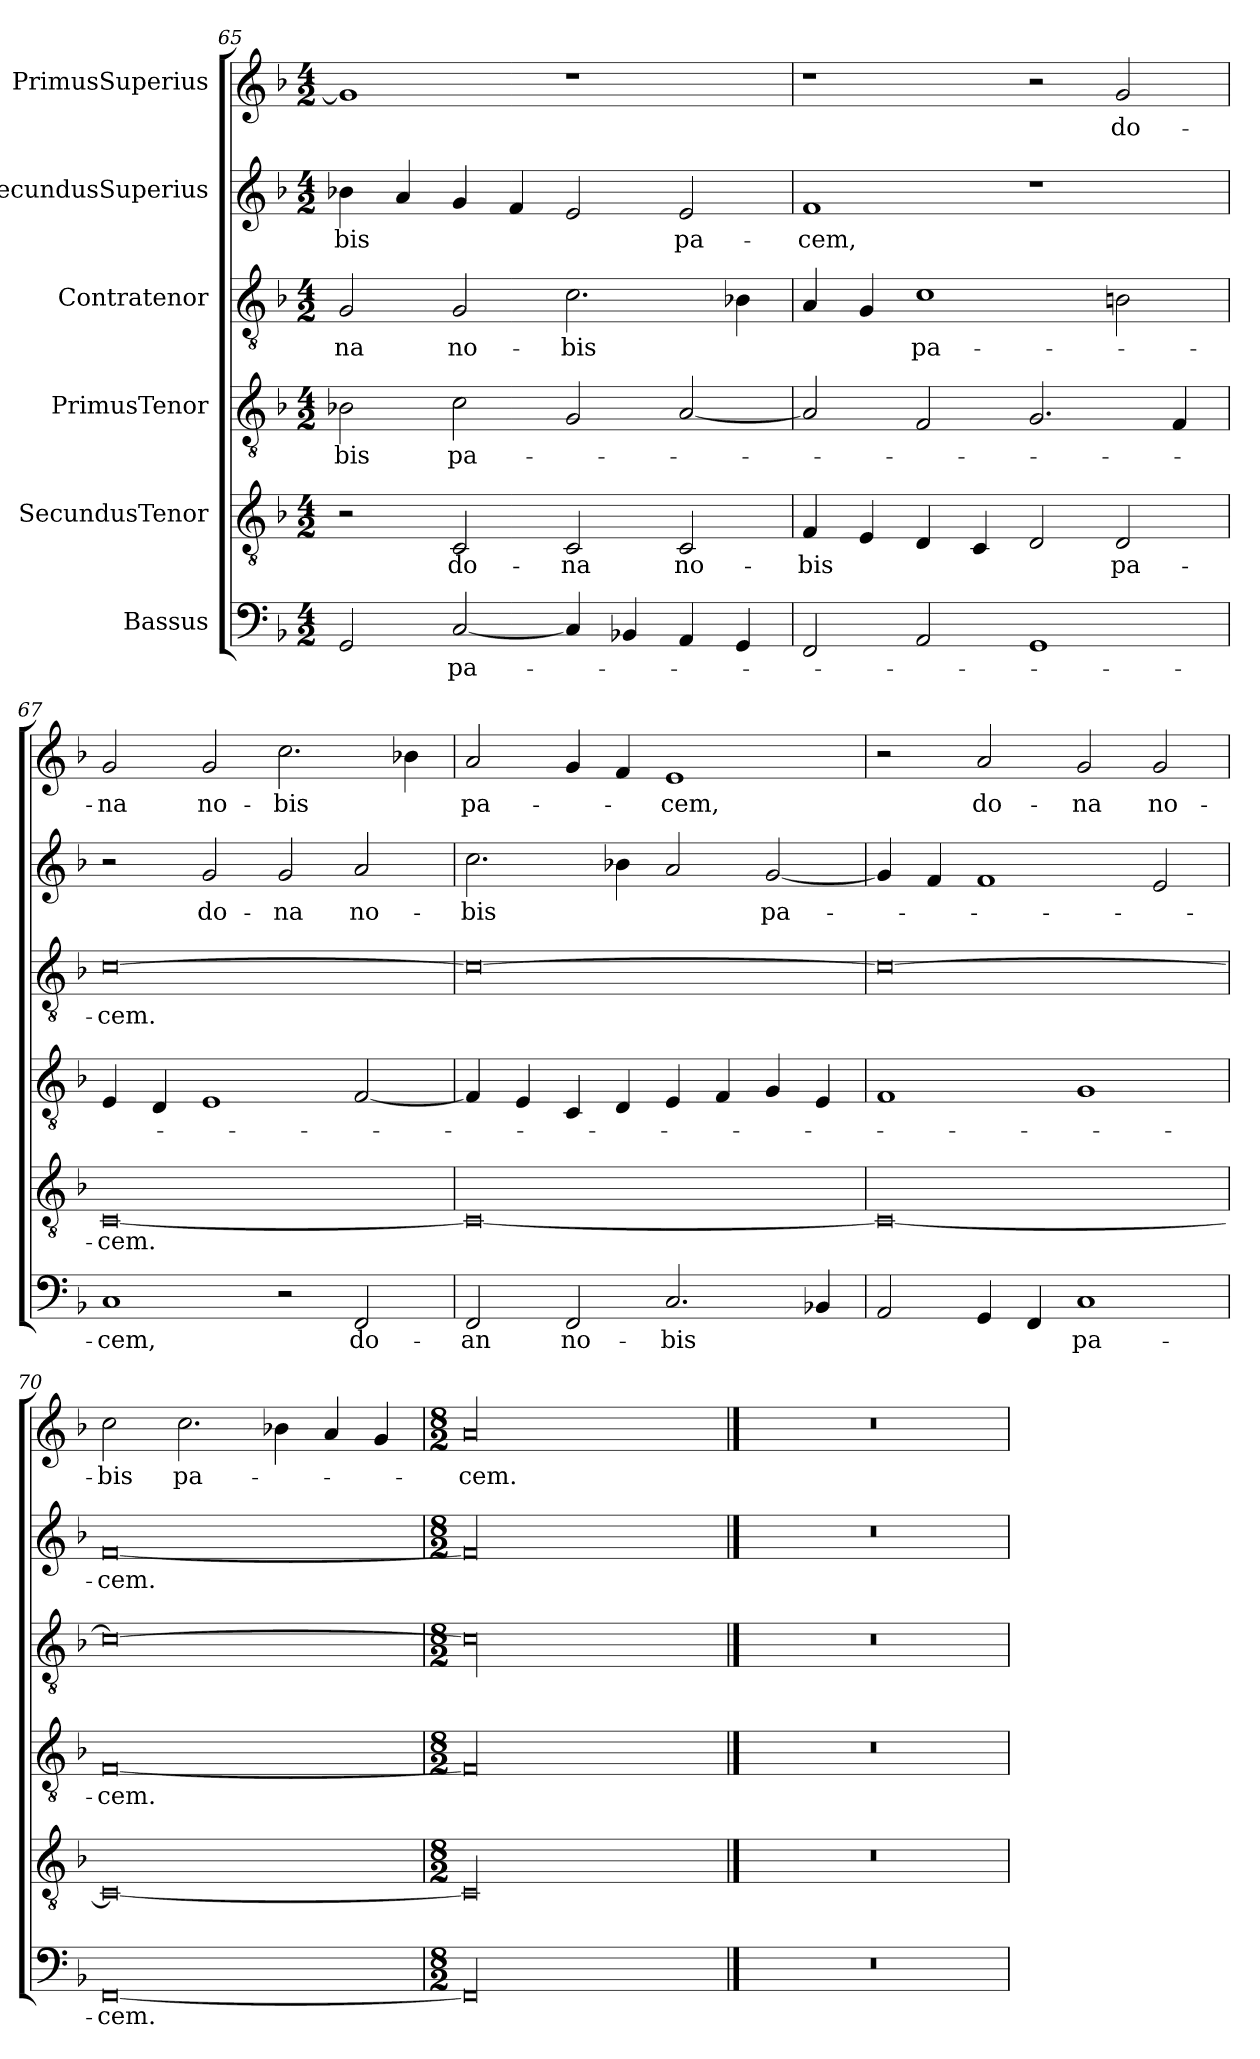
**kern	**text	**kern	**text	**kern	**text	**kern	**text	**kern	**text	**kern	**text
*part6	*part6	*part5	*part5	*part4	*part4	*part3	*part3	*part2	*part2	*part1	*part1
*staff6	*staff6	*staff5	*staff5	*staff4	*staff4	*staff3	*staff3	*staff2	*staff2	*staff1	*staff1
*I"Bassus	*	*I"SecundusTenor	*	*I"PrimusTenor	*	*I"Contratenor	*	*I"SecundusSuperius	*	*I"PrimusSuperius	*
*clefF4	*	*clefGv2	*	*clefGv2	*	*clefGv2	*	*clefG2	*	*clefG2	*
*k[b-]	*	*k[b-]	*	*k[b-]	*	*k[b-]	*	*k[b-]	*	*k[b-]	*
*M4/2	*	*M4/2	*	*M4/2	*	*M4/2	*	*M4/2	*	*M4/2	*
=65	=65	=65	=65	=65	=65	=65	=65	=65	=65	=65	=65
2GG/	.	2r	.	2B-X\	-bis	2G/	-na	4b-X\	-bis	1g/]	.
.	.	.	.	.	.	.	.	4a/	.	.	.
[2C/	pa-	2C/	do-	2c\	pa-	2G/	no-	4g/	.	.	.
.	.	.	.	.	.	.	.	4f/	.	.	.
4C/]	.	2C/	-na	2G/	.	2.c\	-bis	2e/	.	1r	.
4BB-X/	.	.	.	.	.	.	.	.	.	.	.
4AA/	.	2C/	no-	[2A/	.	.	.	2e/	pa-	.	.
4GG/	.	.	.	.	.	4B-X\	.	.	.	.	.
=66	=66	=66	=66	=66	=66	=66	=66	=66	=66	=66	=66
2FF/	.	4F/	-bis	2A/]	.	4A/	.	1f/	-cem,	1r	.
.	.	4E/	.	.	.	4G/	.	.	.	.	.
2AA/	.	4D/	.	2F/	.	1c\	pa-	.	.	.	.
.	.	4C/	.	.	.	.	.	.	.	.	.
1GG/	.	2D/	.	2.G/	.	.	.	1r	.	2r	.
.	.	2D/	pa-	.	.	2Bn\	.	.	.	2g/	do-
.	.	.	.	4F/	.	.	.	.	.	.	.
=67	=67	=67	=67	=67	=67	=67	=67	=67	=67	=67	=67
1C/	-cem,	[0C/	-cem.	4E/	.	[0c\	-cem.	2r	.	2g/	-na
.	.	.	.	4D/	.	.	.	.	.	.	.
.	.	.	.	1E/	.	.	.	2g/	do-	2g/	no-
2r	.	.	.	.	.	.	.	2g/	-na	2.cc\	-bis
2FF/	do-	.	.	[2F/	.	.	.	2a/	no-	.	.
.	.	.	.	.	.	.	.	.	.	4b-X\	.
=68	=68	=68	=68	=68	=68	=68	=68	=68	=68	=68	=68
2FF/	-an	0C/_	.	4F/]	.	0c\_	.	2.cc\	-bis	2a/	pa-
.	.	.	.	4E/	.	.	.	.	.	.	.
2FF/	no-	.	.	4C/	.	.	.	.	.	4g/	.
.	.	.	.	4D/	.	.	.	4b-X\	.	4f/	.
2.C/	-bis	.	.	4E/	.	.	.	2a/	.	1e/	-cem,
.	.	.	.	4F/	.	.	.	.	.	.	.
.	.	.	.	4G/	.	.	.	[2g/	pa-	.	.
4BB-X/	.	.	.	4E/	.	.	.	.	.	.	.
=69	=69	=69	=69	=69	=69	=69	=69	=69	=69	=69	=69
2AA/	.	0C/_	.	1F/	.	0c\_	.	4g/]	.	2r	.
.	.	.	.	.	.	.	.	4f/	.	.	.
4GG/	.	.	.	.	.	.	.	1f/	.	2a/	do-
4FF/	.	.	.	.	.	.	.	.	.	.	.
1C/	pa-	.	.	1G/	.	.	.	.	.	2g/	-na
.	.	.	.	.	.	.	.	2e/	.	2g/	no-
=70	=70	=70	=70	=70	=70	=70	=70	=70	=70	=70	=70
[0FF/	-cem.	0C/_	.	[0F/	-cem.	0c\_	.	[0f/	-cem.	2cc\	-bis
.	.	.	.	.	.	.	.	.	.	2.cc\	pa-
.	.	.	.	.	.	.	.	.	.	4b-X\	.
.	.	.	.	.	.	.	.	.	.	4a/	.
.	.	.	.	.	.	.	.	.	.	4g/	.
=71	=71	=71	=71	=71	=71	=71	=71	=71	=71	=71	=71
*M8/2	*	*M8/2	*	*M8/2	*	*M8/2	*	*M8/2	*	*M8/2	*
00FF/]	.	00C/]	.	00F/]	.	00c\]	.	00f/]	.	00a/	-cem.
==72	==72	==72	==72	==72	==72	==72	==72	==72	==72	==72	==72
00r	.	00r	.	00r	.	00r	.	00r	.	00r	.
=	=	=	=	=	=	=	=	=	=	=	=
*-	*-	*-	*-	*-	*-	*-	*-	*-	*-	*-	*-
